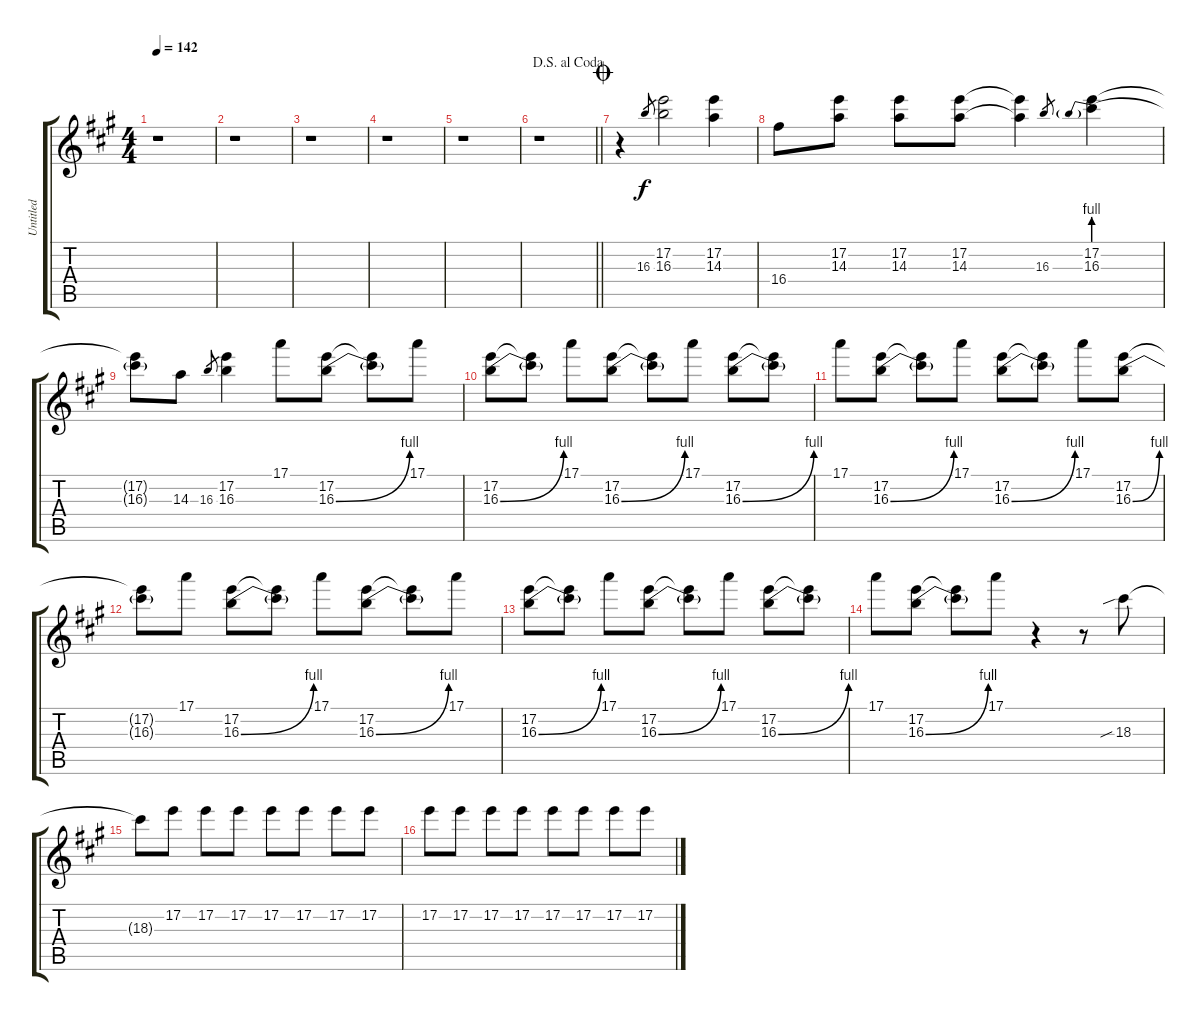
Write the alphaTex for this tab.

\track ("Untitled" "Untitled") {instrument distortionguitar}
\staff {score tabs}
\tuning (E4 B3 G3 D3 A2 E2) {hide}
\ts (4 4)
\tempo 142
\clef g2
\ks a
r.1{dy f} |
r.1 |
r.1 |
r.1 |
r.1 |
\jump dalsegnoalcoda
\barLineRight lightlight
r.1 |
\jump coda
r.4 16.3.8{gr} (17.2 16.3).2 (17.2 14.3).4 |
16.4.8 (17.2 14.3).8 (17.2 14.3).8 (17.2 14.3).8 (17.2{t} 14.3{t}).4 16.3.8{gr} (17.2 16.3{be (prebend 0 4 60 4)}).4 |
(17.2{t} 16.3{t}).8 14.3.8 16.3.8{gr} (17.2 16.3).4 17.1.8 (17.2 16.3{be (bend 0 0 60 4)}).8 (17.2{t} 16.3{t}).8 17.1.8 |
(17.2 16.3{be (bend 0 0 60 4)}).8 (17.2{t} 16.3{t}).8 17.1.8 (17.2 16.3{be (bend 0 0 60 4)}).8 (17.2{t} 16.3{t}).8 17.1.8 (17.2 16.3{be (bend 0 0 60 4)}).8 (17.2{t} 16.3{t}).8 |
17.1.8 (17.2 16.3{be (bend 0 0 60 4)}).8 (17.2{t} 16.3{t}).8 17.1.8 (17.2 16.3{be (bend 0 0 60 4)}).8 (17.2{t} 16.3{t}).8 17.1.8 (17.2 16.3{be (bend 0 0 60 4)}).8 |
(17.2{t} 16.3{t}).8 17.1.8 (17.2 16.3{be (bend 0 0 60 4)}).8 (17.2{t} 16.3{t}).8 17.1.8 (17.2 16.3{be (bend 0 0 60 4)}).8 (17.2{t} 16.3{t}).8 17.1.8 |
(17.2 16.3{be (bend 0 0 60 4)}).8 (17.2{t} 16.3{t}).8 17.1.8 (17.2 16.3{be (bend 0 0 60 4)}).8 (17.2{t} 16.3{t}).8 17.1.8 (17.2 16.3{be (bend 0 0 60 4)}).8 (17.2{t} 16.3{t}).8 |
17.1.8 (17.2 16.3{be (bend 0 0 60 4)}).8 (17.2{t} 16.3{t}).8 17.1.8 r.4 r.8 18.3{sib}.8 |
18.3{t}.8 17.2.8 17.2.8 17.2.8 17.2.8 17.2.8 17.2.8 17.2.8 |
17.2.8 17.2.8 17.2.8 17.2.8 17.2.8 17.2.8 17.2.8 17.2.8
